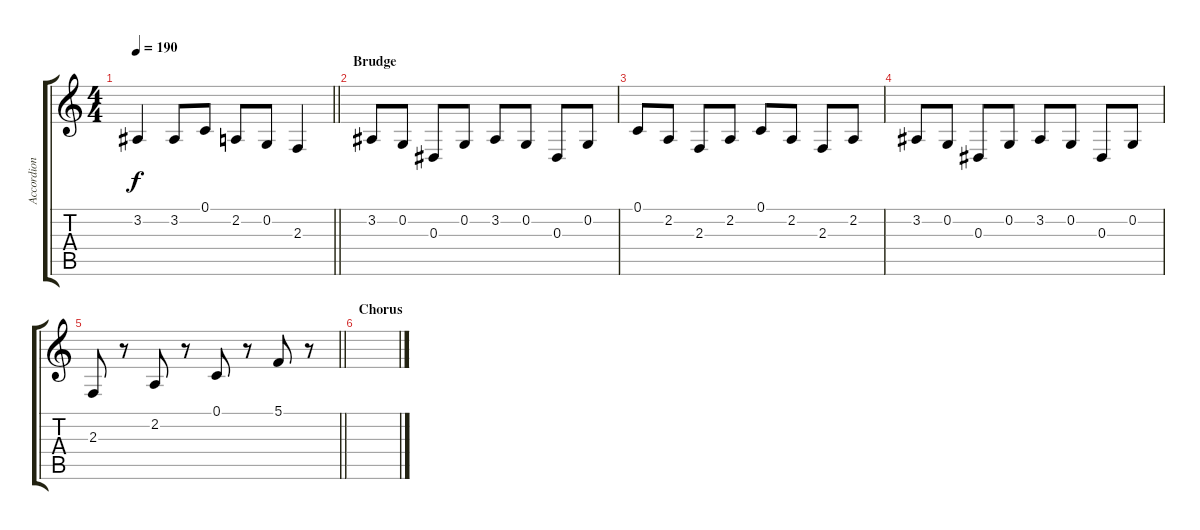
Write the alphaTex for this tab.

\track ("Accordion" "Accordion") {instrument accordion}
\staff {score tabs}
\tuning (C4 G3 Eb3 Bb2 F2 C2) {hide}
\ts (4 4)
\tempo 190
\clef g2
\barLineRight lightlight
\ks c
3.2.4{dy f} 3.2.8 0.1.8 2.2.8 0.2.8 2.3.4 |
\section ("" "Brudge")
3.2.8 0.2.8 0.3.8 0.2.8 3.2.8 0.2.8 0.3.8 0.2.8 |
0.1.8 2.2.8 2.3.8 2.2.8 0.1.8 2.2.8 2.3.8 2.2.8 |
3.2.8 0.2.8 0.3.8 0.2.8 3.2.8 0.2.8 0.3.8 0.2.8 |
\barLineRight lightlight
2.3.8 r.8 2.2.8 r.8 0.1.8 r.8 5.1.8 r.8 |
\section ("" "Chorus")
